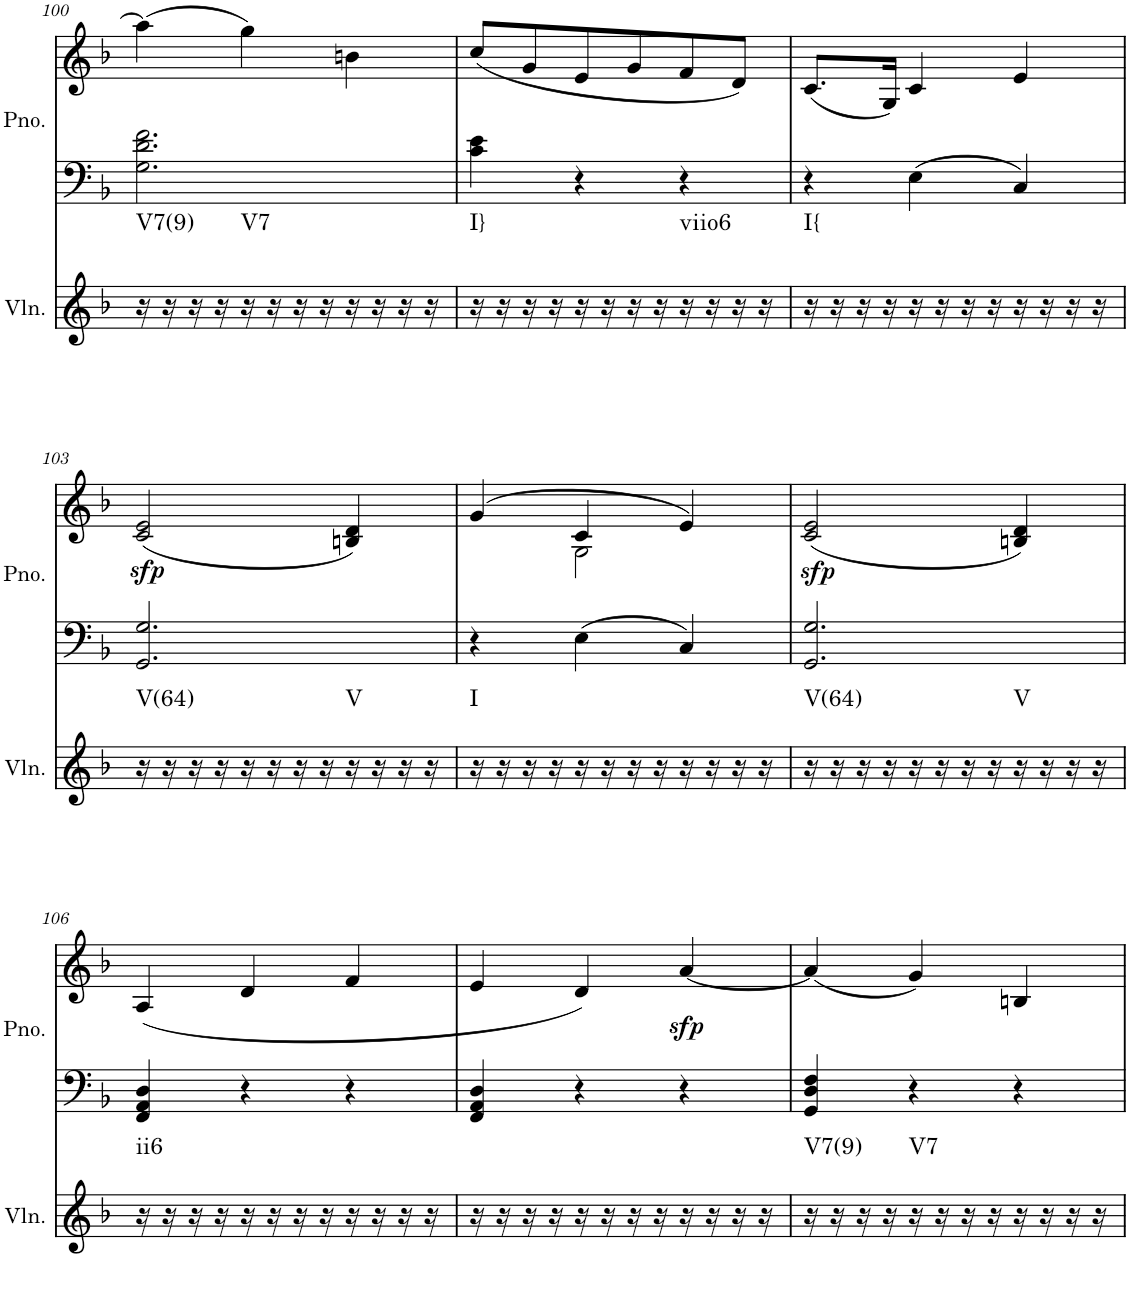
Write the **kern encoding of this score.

**kern	**harte	**kern	**kern	**dynam
*part2	*part2	*part1	*part1	*part1
*staff3	*	*staff2	*staff1	*staff1/2
*I"Violin	*	*I"Piano, Piano right	*	*
*I'Vln.	*	*I'Pno.	*	*
!!LO:PB:g=z
*clefG2	*	*clefF4	*clefG2	*
*k[b-]	*	*k[b-]	*k[b-]	*
*M3/4	*	*M3/4	*M3/4	*
=100	=100	=100	=100	=100
!	!LO:H:kt=V7(9)	!	!	!
16r	N	2.G\ 2.d\ 2.f\	(4aa\]	.
16r	.	.	.	.
16r	.	.	.	.
16r	.	.	.	.
!	!LO:H:kt=V7	!	!	!
16r	N	.	4gg\)	.
16r	.	.	.	.
16r	.	.	.	.
16r	.	.	.	.
16r	.	.	4bn\	.
16r	.	.	.	.
16r	.	.	.	.
16r	.	.	.	.
=101	=101	=101	=101	=101
!	!LO:H:kt=I}	!	!	!
16r	N	4c\ 4e\	(8cc/L	.
16r	.	.	.	.
16r	.	.	8g/	.
16r	.	.	.	.
16r	.	4r	8e/	.
16r	.	.	.	.
16r	.	.	8g/	.
16r	.	.	.	.
!	!LO:H:kt=viio6	!	!	!
16r	N	4r	8f/	.
16r	.	.	.	.
16r	.	.	8d/J)	.
16r	.	.	.	.
=102	=102	=102	=102	=102
!	!LO:H:kt=I{	!	!	!
16r	N	4r	(8.c/L	.
16r	.	.	.	.
16r	.	.	.	.
16r	.	.	16G/Jk)	.
16r	.	4E\	4c/	.
16r	.	.	.	.
16r	.	.	.	.
16r	.	.	.	.
16r	.	4C/	4e/	.
16r	.	.	.	.
16r	.	.	.	.
16r	.	.	.	.
!!LO:LB:g=z
=103	=103	=103	=103	=103
!	!LO:H:kt=V(64)	!	!	!LO:DY:a=2
16r	N	2.GG/ 2.G/	(2c/ 2e/	sfp
16r	.	.	.	.
16r	.	.	.	.
16r	.	.	.	.
16r	.	.	.	.
16r	.	.	.	.
16r	.	.	.	.
16r	.	.	.	.
!	!LO:H:kt=V	!	!	!
16r	N	.	4Bn/ 4d/)	.
16r	.	.	.	.
16r	.	.	.	.
16r	.	.	.	.
=104	=104	=104	=104	=104
*	*	*	*^	*
!	!LO:H:kt=I	!	!	!	!
16r	N	4r	(4g/	4ryy	.
16r	.	.	.	.	.
16r	.	.	.	.	.
16r	.	.	.	.	.
16r	.	4E\	4c/	2G\	.
16r	.	.	.	.	.
16r	.	.	.	.	.
16r	.	.	.	.	.
16r	.	4C/	4e/)	.	.
16r	.	.	.	.	.
16r	.	.	.	.	.
16r	.	.	.	.	.
*	*	*	*v	*v	*
=105	=105	=105	=105	=105
!	!LO:H:kt=V(64)	!	!	!LO:DY:a=2
16r	N	2.GG/ 2.G/	(2c/ 2e/	sfp
16r	.	.	.	.
16r	.	.	.	.
16r	.	.	.	.
16r	.	.	.	.
16r	.	.	.	.
16r	.	.	.	.
16r	.	.	.	.
!	!LO:H:kt=V	!	!	!
16r	N	.	4Bn/ 4d/)	.
16r	.	.	.	.
16r	.	.	.	.
16r	.	.	.	.
!!LO:LB:g=z
=106	=106	=106	=106	=106
!	!LO:H:kt=ii6	!	!	!
16r	N	4FF/ 4AA/ 4D/	(<4A/	.
16r	.	.	.	.
16r	.	.	.	.
16r	.	.	.	.
16r	.	4r	4d/	.
16r	.	.	.	.
16r	.	.	.	.
16r	.	.	.	.
16r	.	4r	4f/	.
16r	.	.	.	.
16r	.	.	.	.
16r	.	.	.	.
=107	=107	=107	=107	=107
16r	.	4FF/ 4AA/ 4D/	4e/	.
16r	.	.	.	.
16r	.	.	.	.
16r	.	.	.	.
16r	.	4r	4d/)	.
16r	.	.	.	.
16r	.	.	.	.
16r	.	.	.	.
!	!	!	!	!LO:DY:b
16r	.	4r	[4a/	sfp
16r	.	.	.	.
16r	.	.	.	.
16r	.	.	.	.
=108	=108	=108	=108	=108
!	!LO:H:kt=V7(9)	!	!	!
16r	N	4GG/ 4D/ 4F/	(4a/]	.
16r	.	.	.	.
16r	.	.	.	.
16r	.	.	.	.
!	!LO:H:kt=V7	!	!	!
16r	N	4r	4g/)	.
16r	.	.	.	.
16r	.	.	.	.
16r	.	.	.	.
16r	.	4r	4Bn/	.
16r	.	.	.	.
16r	.	.	.	.
16r	.	.	.	.
=	=	=	=	=
*-	*-	*-	*-	*-
